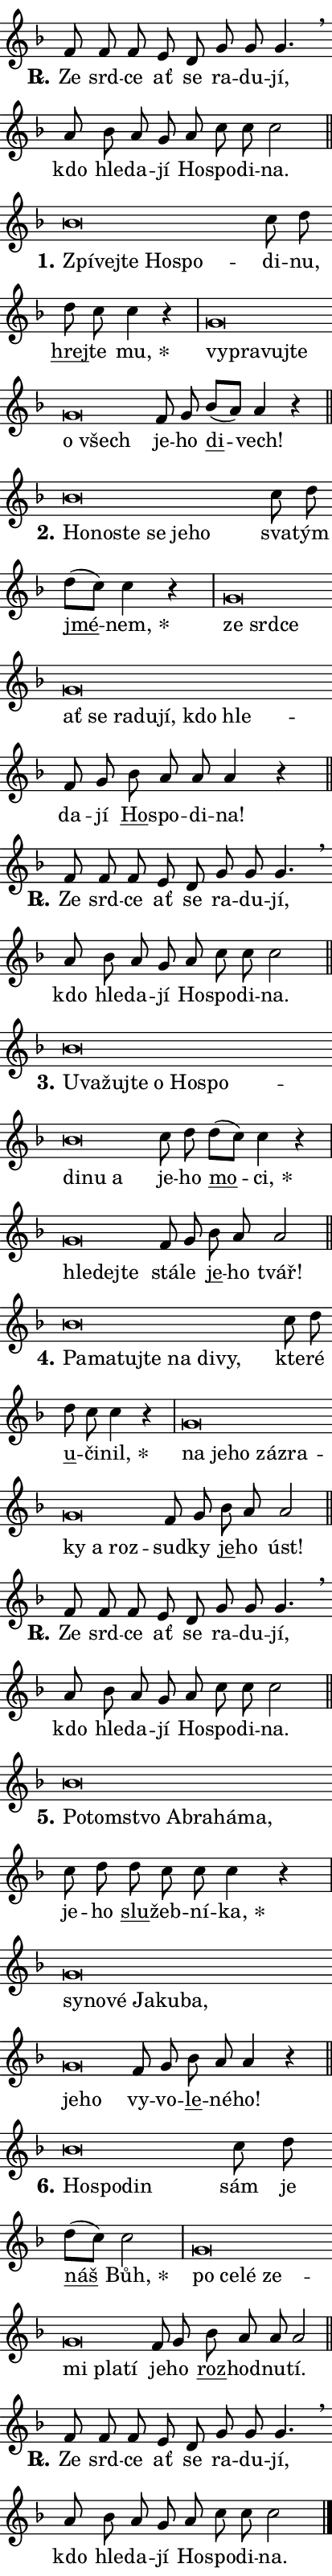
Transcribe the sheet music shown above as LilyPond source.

\version "2.22.1"
\header { tagline = "" }
\paper {
  indent = 0\cm
  top-margin = 0\cm
  right-margin = 0\cm
  bottom-margin = 0\cm
  left-margin = 0\cm
  paper-width = 7\cm
  page-breaking = #ly:one-page-breaking
  system-system-spacing.basic-distance = #11
  score-system-spacing.basic-distance = #11
  ragged-last = ##f
}


%% Author: Thomas Morley
%% https://lists.gnu.org/archive/html/lilypond-user/2020-05/msg00002.html
#(define (line-position grob)
"Returns position of @var[grob} in current system:
   @code{'start}, if at first time-step
   @code{'end}, if at last time-step
   @code{'middle} otherwise
"
  (let* ((col (ly:item-get-column grob))
         (ln (ly:grob-object col 'left-neighbor))
         (rn (ly:grob-object col 'right-neighbor))
         (col-to-check-left (if (ly:grob? ln) ln col))
         (col-to-check-right (if (ly:grob? rn) rn col))
         (break-dir-left
           (and
             (ly:grob-property col-to-check-left 'non-musical #f)
             (ly:item-break-dir col-to-check-left)))
         (break-dir-right
           (and
             (ly:grob-property col-to-check-right 'non-musical #f)
             (ly:item-break-dir col-to-check-right))))
        (cond ((eqv? 1 break-dir-left) 'start)
              ((eqv? -1 break-dir-right) 'end)
              (else 'middle))))

#(define (tranparent-at-line-position vctor)
  (lambda (grob)
  "Relying on @code{line-position} select the relevant enry from @var{vctor}.
Used to determine transparency,"
    (case (line-position grob)
      ((end) (not (vector-ref vctor 0)))
      ((middle) (not (vector-ref vctor 1)))
      ((start) (not (vector-ref vctor 2))))))

noteHeadBreakVisibility =
#(define-music-function (break-visibility)(vector?)
"Makes @code{NoteHead}s transparent relying on @var{break-visibility}"
#{
  \override NoteHead.transparent =
    #(tranparent-at-line-position break-visibility)
#})

#(define delete-ledgers-for-transparent-note-heads
  (lambda (grob)
    "Reads whether a @code{NoteHead} is transparent.
If so this @code{NoteHead} is removed from @code{'note-heads} from
@var{grob}, which is supposed to be @code{LedgerLineSpanner}.
As a result ledgers are not printed for this @code{NoteHead}"
    (let* ((nhds-array (ly:grob-object grob 'note-heads))
           (nhds-list
             (if (ly:grob-array? nhds-array)
                 (ly:grob-array->list nhds-array)
                 '()))
           ;; Relies on the transparent-property being done before
           ;; Staff.LedgerLineSpanner.after-line-breaking is executed.
           ;; This is fragile ...
           (to-keep
             (remove
               (lambda (nhd)
                 (ly:grob-property nhd 'transparent #f))
               nhds-list)))
      ;; TODO find a better method to iterate over grob-arrays, similiar
      ;; to filter/remove etc for lists
      ;; For now rebuilt from scratch
      (set! (ly:grob-object grob 'note-heads)  '())
      (for-each
        (lambda (nhd)
          (ly:pointer-group-interface::add-grob grob 'note-heads nhd))
        to-keep))))

hideNotes = {
  \noteHeadBreakVisibility #begin-of-line-visible
}
unHideNotes = {
  \noteHeadBreakVisibility #all-visible
}

% work-around for resetting accidentals
% https://lilypond.org/doc/v2.23/Documentation/notation/displaying-rhythms#unmetered-music
cadenzaMeasure = {
  \cadenzaOff
  \partial 1024 s1024
  \cadenzaOn
}

#(define-markup-command (accent layout props text) (markup?)
  "Underline accented syllable"
  (interpret-markup layout props
    #{\markup \override #'(offset . 4.3) \underline { #text }#}))

responsum = \markup \concat {
  "R" \hspace #-1.05 \path #0.1 #'((moveto 0 0.07) (lineto 0.9 0.8)) \hspace #0.05 "."
}

\layout {
    \context {
        \Staff
        \remove "Time_signature_engraver"
        \override LedgerLineSpanner.after-line-breaking = #delete-ledgers-for-transparent-note-heads
    }
    \context {
        \Voice {
            \override NoteHead.output-attributes = #'((class . "notehead"))
            \override Hairpin.height = #0.55
        }
    }
    \context {
        \Lyrics {
            \override StanzaNumber.output-attributes = #'((class . "stanzanumber"))
            \override LyricSpace.minimum-distance = #0.9
            \override LyricText.font-name = #"TeX Gyre Schola"
            \override LyricText.font-size = 1
            \override StanzaNumber.font-name = #"TeX Gyre Schola Bold"
            \override StanzaNumber.font-size = 1
        }
    }
}

% magnetic-lyrics.ily
%
%   written by
%     Jean Abou Samra <jean@abou-samra.fr>
%     Werner Lemberg <wl@gnu.org>
%
%   adapted by
%     Jiri Hon <jiri.hon@gmail.com>
%
% Version 2022-Apr-15

% https://www.mail-archive.com/lilypond-user@gnu.org/msg149350.html

#(define (Left_hyphen_pointer_engraver context)
   "Collect syllable-hyphen-syllable occurrences in lyrics and store
them in properties.  This engraver only looks to the left.  For
example, if the lyrics input is @code{foo -- bar}, it does the
following.

@itemize @bullet
@item
Set the @code{text} property of the @code{LyricHyphen} grob between
@q{foo} and @q{bar} to @code{foo}.

@item
Set the @code{left-hyphen} property of the @code{LyricText} grob with
text @q{foo} to the @code{LyricHyphen} grob between @q{foo} and
@q{bar}.
@end itemize

Use this auxiliary engraver in combination with the
@code{lyric-@/text::@/apply-@/magnetic-@/offset!} hook."
   (let ((hyphen #f)
         (text #f))
     (make-engraver
      (acknowledgers
       ((lyric-syllable-interface engraver grob source-engraver)
        (set! text grob)))
      (end-acknowledgers
       ((lyric-hyphen-interface engraver grob source-engraver)
        ;(when (not (grob::has-interface grob 'lyric-space-interface))
          (set! hyphen grob)));)
      ((stop-translation-timestep engraver)
       (when (and text hyphen)
         (ly:grob-set-object! text 'left-hyphen hyphen))
       (set! text #f)
       (set! hyphen #f)))))

#(define (lyric-text::apply-magnetic-offset! grob)
   "If the space between two syllables is less than the value in
property @code{LyricText@/.details@/.squash-threshold}, move the right
syllable to the left so that it gets concatenated with the left
syllable.

Use this function as a hook for
@code{LyricText@/.after-@/line-@/breaking} if the
@code{Left_@/hyphen_@/pointer_@/engraver} is active."
   (let ((hyphen (ly:grob-object grob 'left-hyphen #f)))
     (when hyphen
       (let ((left-text (ly:spanner-bound hyphen LEFT)))
         (when (grob::has-interface left-text 'lyric-syllable-interface)
           (let* ((common (ly:grob-common-refpoint grob left-text X))
                  (this-x-ext (ly:grob-extent grob common X))
                  (left-x-ext
                   (begin
                     ;; Trigger magnetism for left-text.
                     (ly:grob-property left-text 'after-line-breaking)
                     (ly:grob-extent left-text common X)))
                  ;; `delta` is the gap width between two syllables.
                  (delta (- (interval-start this-x-ext)
                            (interval-end left-x-ext)))
                  (details (ly:grob-property grob 'details))
                  (threshold (assoc-get 'squash-threshold details 0.2)))
             (when (< delta threshold)
               (let* (;; We have to manipulate the input text so that
                      ;; ligatures crossing syllable boundaries are not
                      ;; disabled.  For languages based on the Latin
                      ;; script this is essentially a beautification.
                      ;; However, for non-Western scripts it can be a
                      ;; necessity.
                      (lt (ly:grob-property left-text 'text))
                      (rt (ly:grob-property grob 'text))
                      (is-space (grob::has-interface hyphen 'lyric-space-interface))
                      (space (if is-space " " ""))
                      (space-markup (grob-interpret-markup grob " "))
                      (space-size (interval-length (ly:stencil-extent space-markup X)))
                      (extra-delta (if is-space space-size 0))
                      ;; Append new syllable.
                      (ltrt-space (if (and (string? lt) (string? rt))
                                (string-append lt space rt)
                                (make-concat-markup (list lt space rt))))
                      ;; Right-align `ltrt` to the right side.
                      (ltrt-space-markup (grob-interpret-markup
                               grob
                               (make-translate-markup
                                (cons (interval-length this-x-ext) 0)
                                (make-right-align-markup ltrt-space)))))
                 (begin
                   ;; Don't print `left-text`.
                   (ly:grob-set-property! left-text 'stencil #f)
                   ;; Set text and stencil (which holds all collected
                   ;; syllables so far) and shift it to the left.
                   (ly:grob-set-property! grob 'text ltrt-space)
                   (ly:grob-set-property! grob 'stencil ltrt-space-markup)
                   (ly:grob-translate-axis! grob (- (- delta extra-delta)) X))))))))))


#(define (lyric-hyphen::displace-bounds-first grob)
   ;; Make very sure this callback isn't triggered too early.
   (let ((left (ly:spanner-bound grob LEFT))
         (right (ly:spanner-bound grob RIGHT)))
     (ly:grob-property left 'after-line-breaking)
     (ly:grob-property right 'after-line-breaking)
     (ly:lyric-hyphen::print grob)))

squashThreshold = #0.4

\layout {
  \context {
    \Lyrics
    \consists #Left_hyphen_pointer_engraver
    \override LyricText.after-line-breaking =
      #lyric-text::apply-magnetic-offset!
    \override LyricHyphen.stencil = #lyric-hyphen::displace-bounds-first
    \override LyricText.details.squash-threshold = \squashThreshold
    \override LyricHyphen.minimum-distance = 0
    \override LyricHyphen.minimum-length = \squashThreshold
  }
}

squash = \override LyricText.details.squash-threshold = 9999
unSquash = \override LyricText.details.squash-threshold = \squashThreshold

left = \override LyricText.self-alignment-X = #LEFT
unLeft = \revert LyricText.self-alignment-X

starOffset = #(lambda (grob) 
                (let ((x_offset (ly:self-alignment-interface::aligned-on-x-parent grob)))
                  (if (= x_offset 0) 0 (+ x_offset 1.2))))

star = #(define-music-function (syllable)(string?)
"Append star separator at the end of a syllable"
#{
  \once \override LyricText.X-offset = #starOffset
  \lyricmode { \markup {
    #syllable
    \override #'((font-name . "TeX Gyre Schola Bold")) \hspace #0.2 \lower #0.65 \larger "*"
  } }
#})

starAccent = #(define-music-function (syllable)(string?)
"Append star separator at the end of a syllable and make accent"
#{
  \once \override LyricText.X-offset = #starOffset
  \lyricmode { \markup {
    \accent #syllable
    \override #'((font-name . "TeX Gyre Schola Bold")) \hspace #0.2 \lower #0.65 \larger "*"
  } }
#})

breath = #(define-music-function (syllable)(string?)
"Append breathing indicator at the end of a syllable"
#{
  \lyricmode { \markup { #syllable "+" } }
#})

optionalBreath = #(define-music-function (syllable)(string?)
"Append optional breathing indicator at the end of a syllable"
#{
  \lyricmode { \markup { #syllable "(+)" } }
#})


\score {
    <<
        \new Voice = "melody" { \cadenzaOn \key f \major \relative { f'8 f f e d g g g4. \breathe \bar "" a8 bes a g \bar "" a c c c2 \cadenzaMeasure \bar "||" \break }
\relative { bes'\breve*1/16 \hideNotes \breve*1/16 \bar "" \breve*1/16 \bar "" \breve*1/16 \breve*1/16 \bar "" \unHideNotes c8 d \bar "" d c c4 r \cadenzaMeasure \bar "|" g\breve*1/16 \hideNotes \breve*1/16 \bar "" \breve*1/16 \bar "" \breve*1/16 \bar "" \breve*1/16 \breve*1/16 \bar "" \unHideNotes f8 g \bar "" bes[( a)] a4 r \cadenzaMeasure \bar "||" \break }
\relative { bes'\breve*1/16 \hideNotes \breve*1/16 \bar "" \breve*1/16 \bar "" \breve*1/16 \bar "" \breve*1/16 \breve*1/16 \bar "" \unHideNotes c8 d \bar "" d[( c)] c4 r \cadenzaMeasure \bar "|" g\breve*1/16 \hideNotes \breve*1/16 \bar "" \breve*1/16 \bar "" \breve*1/16 \bar "" \breve*1/16 \bar "" \breve*1/16 \bar "" \breve*1/16 \bar "" \breve*1/16 \bar "" \breve*1/16 \breve*1/16 \bar "" \unHideNotes f8 g \bar "" bes a a a4 r \cadenzaMeasure \bar "||" \break }
\relative { f'8 f f e d g g g4. \breathe \bar "" a8 bes a g \bar "" a c c c2 \cadenzaMeasure \bar "||" \break }
\relative { bes'\breve*1/16 \hideNotes \breve*1/16 \bar "" \breve*1/16 \bar "" \breve*1/16 \bar "" \breve*1/16 \bar "" \breve*1/16 \bar "" \breve*1/16 \bar "" \breve*1/16 \bar "" \breve*1/16 \breve*1/16 \bar "" \unHideNotes c8 d \bar "" d[( c)] c4 r \cadenzaMeasure \bar "|" g\breve*1/16 \hideNotes \breve*1/16 \breve*1/16 \bar "" \unHideNotes f8 g \bar "" bes a a2 \cadenzaMeasure \bar "||" \break }
\relative { bes'\breve*1/16 \hideNotes \breve*1/16 \bar "" \breve*1/16 \bar "" \breve*1/16 \bar "" \breve*1/16 \bar "" \breve*1/16 \breve*1/16 \bar "" \unHideNotes c8 d \bar "" d c c4 r \cadenzaMeasure \bar "|" g\breve*1/16 \hideNotes \breve*1/16 \bar "" \breve*1/16 \bar "" \breve*1/16 \bar "" \breve*1/16 \bar "" \breve*1/16 \bar "" \breve*1/16 \breve*1/16 \bar "" \unHideNotes f8 g \bar "" bes a a2 \cadenzaMeasure \bar "||" \break }
\relative { f'8 f f e d g g g4. \breathe \bar "" a8 bes a g \bar "" a c c c2 \cadenzaMeasure \bar "||" \break }
\relative { bes'\breve*1/16 \hideNotes \breve*1/16 \bar "" \breve*1/16 \bar "" \breve*1/16 \bar "" \breve*1/16 \bar "" \breve*1/16 \breve*1/16 \bar "" \unHideNotes c8 d \bar "" d c c c4 r \cadenzaMeasure \bar "|" g\breve*1/16 \hideNotes \breve*1/16 \bar "" \breve*1/16 \bar "" \breve*1/16 \bar "" \breve*1/16 \bar "" \breve*1/16 \bar "" \breve*1/16 \breve*1/16 \bar "" \unHideNotes f8 g \bar "" bes a a4 r \cadenzaMeasure \bar "||" \break }
\relative { bes'\breve*1/16 \hideNotes \breve*1/16 \breve*1/16 \bar "" \unHideNotes c8 d \bar "" d[( c)] c2 \cadenzaMeasure \bar "|" g\breve*1/16 \hideNotes \breve*1/16 \bar "" \breve*1/16 \bar "" \breve*1/16 \bar "" \breve*1/16 \bar "" \breve*1/16 \breve*1/16 \bar "" \unHideNotes f8 g \bar "" bes a a a2 \cadenzaMeasure \bar "||" \break }
\relative { f'8 f f e d g g g4. \breathe \bar "" a8 bes a g \bar "" a c c c2 \cadenzaMeasure \bar "||" \break } \bar "|." }
        \new Lyrics \lyricsto "melody" { \lyricmode { \set stanza = \responsum
Ze srd -- ce ať se ra -- du -- jí, kdo hle -- da -- jí Ho -- spo -- di -- na.
\set stanza = "1."
\left Zpí -- \squash vej -- te Ho -- spo -- \unLeft \unSquash di -- nu, \markup \accent hrej -- te \star mu, \left vy -- \squash pra -- vuj -- te o všech \unLeft \unSquash je -- ho \markup \accent di -- vech!
\set stanza = "2."
\left Ho -- \squash no -- ste se je -- ho \unLeft \unSquash sva -- tým \markup \accent jmé -- \star nem, \left ze \squash srd -- ce ať se ra -- du -- jí, kdo hle -- \unLeft \unSquash da -- jí \markup \accent Ho -- spo -- di -- na!
\set stanza = \responsum
Ze srd -- ce ať se ra -- du -- jí, kdo hle -- da -- jí Ho -- spo -- di -- na.
\set stanza = "3."
\left U -- \squash va -- žuj -- te o Ho -- spo -- di -- nu a \unLeft \unSquash je -- ho \markup \accent mo -- \star ci, \left hle -- \squash dej -- te \unLeft \unSquash stá -- le \markup \accent je -- ho tvář!
\set stanza = "4."
\left Pa -- \squash ma -- tuj -- te na di -- vy, \unLeft \unSquash kte -- ré \markup \accent u -- či -- \star nil, \left na \squash je -- ho zá -- zra -- ky a roz -- \unLeft \unSquash sud -- ky \markup \accent je -- ho úst!
\set stanza = \responsum
Ze srd -- ce ať se ra -- du -- jí, kdo hle -- da -- jí Ho -- spo -- di -- na.
\set stanza = "5."
\left Po -- \squash tom -- stvo Ab -- ra -- há -- ma, \unLeft \unSquash je -- ho \markup \accent slu -- žeb -- ní -- \star ka, \left sy -- \squash no -- vé Ja -- ku -- ba, je -- ho \unLeft \unSquash vy -- vo -- \markup \accent le -- né -- ho!
\set stanza = "6."
\left Ho -- \squash spo -- din \unLeft \unSquash sám je \markup \accent náš \star Bůh, \left po \squash ce -- lé ze -- mi pla -- tí \unLeft \unSquash je -- ho \markup \accent roz -- hod -- nu -- tí.
\set stanza = \responsum
Ze srd -- ce ať se ra -- du -- jí, kdo hle -- da -- jí Ho -- spo -- di -- na. } }
    >>
    \layout {}
}
